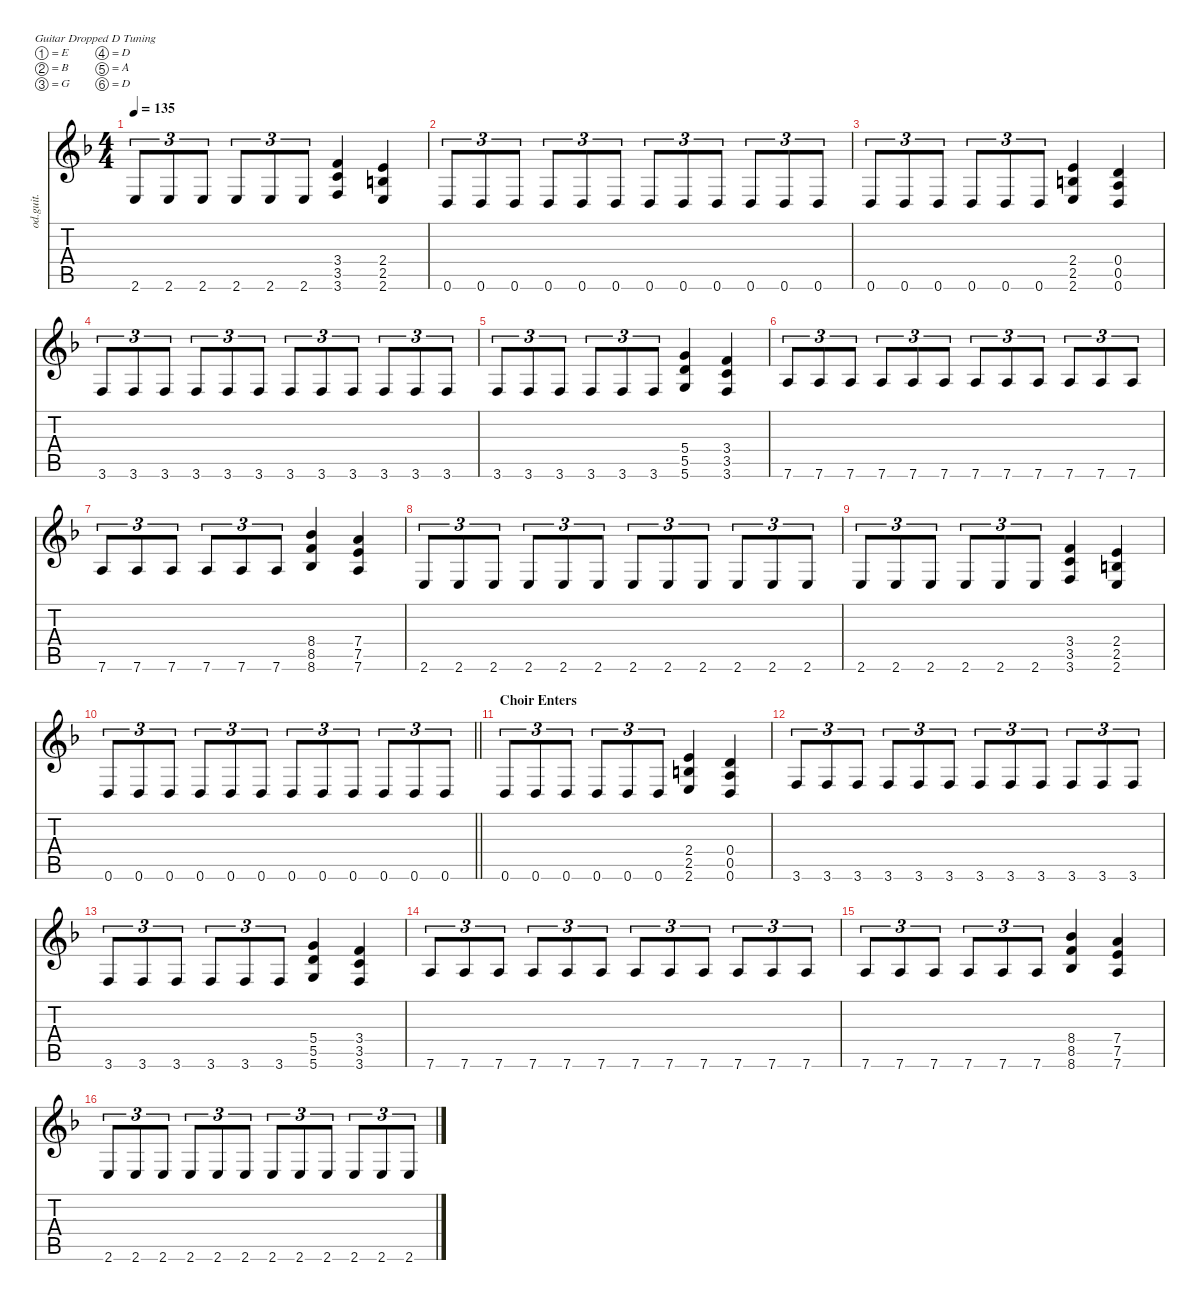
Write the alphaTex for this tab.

\defaultSystemsLayout 4
\hideDynamics
\bracketExtendMode nobrackets
\otherSystemsTrackNameOrientation horizontal
\track ("Rhythm Guitar" "od.guit.") {instrument overdrivenguitar}
\staff {score tabs}
\tuning (E4 B3 G3 D3 A2 D2)
\ts (4 4)
\tempo 135
\clef g2
\ks dminor
2.6{acc forcenatural}.8{tu (3 2) dy f} 2.6{acc forcenatural}.8{tu (3 2)} 2.6{acc forcenatural}.8{tu (3 2)} 2.6{acc forcenatural}.8{tu (3 2)} 2.6{acc forcenatural}.8{tu (3 2)} 2.6{acc forcenatural}.8{tu (3 2)} (3.4{acc forcenatural} 3.5{acc forcenatural} 3.6{acc forcenatural}).4 (2.4{acc forcenatural} 2.5{acc forcenatural} 2.6{acc forcenatural}).4 |
0.6{acc forcenatural}.8{tu (3 2)} 0.6{acc forcenatural}.8{tu (3 2)} 0.6{acc forcenatural}.8{tu (3 2)} 0.6{acc forcenatural}.8{tu (3 2)} 0.6{acc forcenatural}.8{tu (3 2)} 0.6{acc forcenatural}.8{tu (3 2)} 0.6{acc forcenatural}.8{tu (3 2)} 0.6{acc forcenatural}.8{tu (3 2)} 0.6{acc forcenatural}.8{tu (3 2)} 0.6{acc forcenatural}.8{tu (3 2)} 0.6{acc forcenatural}.8{tu (3 2)} 0.6{acc forcenatural}.8{tu (3 2)} |
0.6{acc forcenatural}.8{tu (3 2)} 0.6{acc forcenatural}.8{tu (3 2)} 0.6{acc forcenatural}.8{tu (3 2)} 0.6{acc forcenatural}.8{tu (3 2)} 0.6{acc forcenatural}.8{tu (3 2)} 0.6{acc forcenatural}.8{tu (3 2)} (2.4{acc forcenatural} 2.5{acc forcenatural} 2.6{acc forcenatural}).4 (0.4{acc forcenatural} 0.5{acc forcenatural} 0.6{acc forcenatural}).4 |
3.6{acc forcenatural}.8{tu (3 2)} 3.6{acc forcenatural}.8{tu (3 2)} 3.6{acc forcenatural}.8{tu (3 2)} 3.6{acc forcenatural}.8{tu (3 2)} 3.6{acc forcenatural}.8{tu (3 2)} 3.6{acc forcenatural}.8{tu (3 2)} 3.6{acc forcenatural}.8{tu (3 2)} 3.6{acc forcenatural}.8{tu (3 2)} 3.6{acc forcenatural}.8{tu (3 2)} 3.6{acc forcenatural}.8{tu (3 2)} 3.6{acc forcenatural}.8{tu (3 2)} 3.6{acc forcenatural}.8{tu (3 2)} |
3.6{acc forcenatural}.8{tu (3 2)} 3.6{acc forcenatural}.8{tu (3 2)} 3.6{acc forcenatural}.8{tu (3 2)} 3.6{acc forcenatural}.8{tu (3 2)} 3.6{acc forcenatural}.8{tu (3 2)} 3.6{acc forcenatural}.8{tu (3 2)} (5.4{acc forcenatural} 5.5{acc forcenatural} 5.6{acc forcenatural}).4 (3.4{acc forcenatural} 3.5{acc forcenatural} 3.6{acc forcenatural}).4 |
7.6{acc forcenatural}.8{tu (3 2)} 7.6{acc forcenatural}.8{tu (3 2)} 7.6{acc forcenatural}.8{tu (3 2)} 7.6{acc forcenatural}.8{tu (3 2)} 7.6{acc forcenatural}.8{tu (3 2)} 7.6{acc forcenatural}.8{tu (3 2)} 7.6{acc forcenatural}.8{tu (3 2)} 7.6{acc forcenatural}.8{tu (3 2)} 7.6{acc forcenatural}.8{tu (3 2)} 7.6{acc forcenatural}.8{tu (3 2)} 7.6{acc forcenatural}.8{tu (3 2)} 7.6{acc forcenatural}.8{tu (3 2)} |
7.6{acc forcenatural}.8{tu (3 2)} 7.6{acc forcenatural}.8{tu (3 2)} 7.6{acc forcenatural}.8{tu (3 2)} 7.6{acc forcenatural}.8{tu (3 2)} 7.6{acc forcenatural}.8{tu (3 2)} 7.6{acc forcenatural}.8{tu (3 2)} (8.4{acc b} 8.5{acc forcenatural} 8.6{acc b}).4 (7.4{acc forcenatural} 7.5{acc forcenatural} 7.6{acc forcenatural}).4 |
2.6{acc forcenatural}.8{tu (3 2)} 2.6{acc forcenatural}.8{tu (3 2)} 2.6{acc forcenatural}.8{tu (3 2)} 2.6{acc forcenatural}.8{tu (3 2)} 2.6{acc forcenatural}.8{tu (3 2)} 2.6{acc forcenatural}.8{tu (3 2)} 2.6{acc forcenatural}.8{tu (3 2)} 2.6{acc forcenatural}.8{tu (3 2)} 2.6{acc forcenatural}.8{tu (3 2)} 2.6{acc forcenatural}.8{tu (3 2)} 2.6{acc forcenatural}.8{tu (3 2)} 2.6{acc forcenatural}.8{tu (3 2)} |
2.6{acc forcenatural}.8{tu (3 2)} 2.6{acc forcenatural}.8{tu (3 2)} 2.6{acc forcenatural}.8{tu (3 2)} 2.6{acc forcenatural}.8{tu (3 2)} 2.6{acc forcenatural}.8{tu (3 2)} 2.6{acc forcenatural}.8{tu (3 2)} (3.4{acc forcenatural} 3.5{acc forcenatural} 3.6{acc forcenatural}).4 (2.4{acc forcenatural} 2.5{acc forcenatural} 2.6{acc forcenatural}).4 |
\barLineRight lightlight
0.6{acc forcenatural}.8{tu (3 2)} 0.6{acc forcenatural}.8{tu (3 2)} 0.6{acc forcenatural}.8{tu (3 2)} 0.6{acc forcenatural}.8{tu (3 2)} 0.6{acc forcenatural}.8{tu (3 2)} 0.6{acc forcenatural}.8{tu (3 2)} 0.6{acc forcenatural}.8{tu (3 2)} 0.6{acc forcenatural}.8{tu (3 2)} 0.6{acc forcenatural}.8{tu (3 2)} 0.6{acc forcenatural}.8{tu (3 2)} 0.6{acc forcenatural}.8{tu (3 2)} 0.6{acc forcenatural}.8{tu (3 2)} |
\section ("" "Choir Enters")
0.6{acc forcenatural}.8{tu (3 2)} 0.6{acc forcenatural}.8{tu (3 2)} 0.6{acc forcenatural}.8{tu (3 2)} 0.6{acc forcenatural}.8{tu (3 2)} 0.6{acc forcenatural}.8{tu (3 2)} 0.6{acc forcenatural}.8{tu (3 2)} (2.4{acc forcenatural} 2.5{acc forcenatural} 2.6{acc forcenatural}).4 (0.4{acc forcenatural} 0.5{acc forcenatural} 0.6{acc forcenatural}).4 |
3.6{acc forcenatural}.8{tu (3 2)} 3.6{acc forcenatural}.8{tu (3 2)} 3.6{acc forcenatural}.8{tu (3 2)} 3.6{acc forcenatural}.8{tu (3 2)} 3.6{acc forcenatural}.8{tu (3 2)} 3.6{acc forcenatural}.8{tu (3 2)} 3.6{acc forcenatural}.8{tu (3 2)} 3.6{acc forcenatural}.8{tu (3 2)} 3.6{acc forcenatural}.8{tu (3 2)} 3.6{acc forcenatural}.8{tu (3 2)} 3.6{acc forcenatural}.8{tu (3 2)} 3.6{acc forcenatural}.8{tu (3 2)} |
3.6{acc forcenatural}.8{tu (3 2)} 3.6{acc forcenatural}.8{tu (3 2)} 3.6{acc forcenatural}.8{tu (3 2)} 3.6{acc forcenatural}.8{tu (3 2)} 3.6{acc forcenatural}.8{tu (3 2)} 3.6{acc forcenatural}.8{tu (3 2)} (5.4{acc forcenatural} 5.5{acc forcenatural} 5.6{acc forcenatural}).4 (3.4{acc forcenatural} 3.5{acc forcenatural} 3.6{acc forcenatural}).4 |
7.6{acc forcenatural}.8{tu (3 2)} 7.6{acc forcenatural}.8{tu (3 2)} 7.6{acc forcenatural}.8{tu (3 2)} 7.6{acc forcenatural}.8{tu (3 2)} 7.6{acc forcenatural}.8{tu (3 2)} 7.6{acc forcenatural}.8{tu (3 2)} 7.6{acc forcenatural}.8{tu (3 2)} 7.6{acc forcenatural}.8{tu (3 2)} 7.6{acc forcenatural}.8{tu (3 2)} 7.6{acc forcenatural}.8{tu (3 2)} 7.6{acc forcenatural}.8{tu (3 2)} 7.6{acc forcenatural}.8{tu (3 2)} |
7.6{acc forcenatural}.8{tu (3 2)} 7.6{acc forcenatural}.8{tu (3 2)} 7.6{acc forcenatural}.8{tu (3 2)} 7.6{acc forcenatural}.8{tu (3 2)} 7.6{acc forcenatural}.8{tu (3 2)} 7.6{acc forcenatural}.8{tu (3 2)} (8.4{acc b} 8.5{acc forcenatural} 8.6{acc b}).4 (7.4{acc forcenatural} 7.5{acc forcenatural} 7.6{acc forcenatural}).4 |
2.6{acc forcenatural}.8{tu (3 2)} 2.6{acc forcenatural}.8{tu (3 2)} 2.6{acc forcenatural}.8{tu (3 2)} 2.6{acc forcenatural}.8{tu (3 2)} 2.6{acc forcenatural}.8{tu (3 2)} 2.6{acc forcenatural}.8{tu (3 2)} 2.6{acc forcenatural}.8{tu (3 2)} 2.6{acc forcenatural}.8{tu (3 2)} 2.6{acc forcenatural}.8{tu (3 2)} 2.6{acc forcenatural}.8{tu (3 2)} 2.6{acc forcenatural}.8{tu (3 2)} 2.6{acc forcenatural}.8{tu (3 2)}
